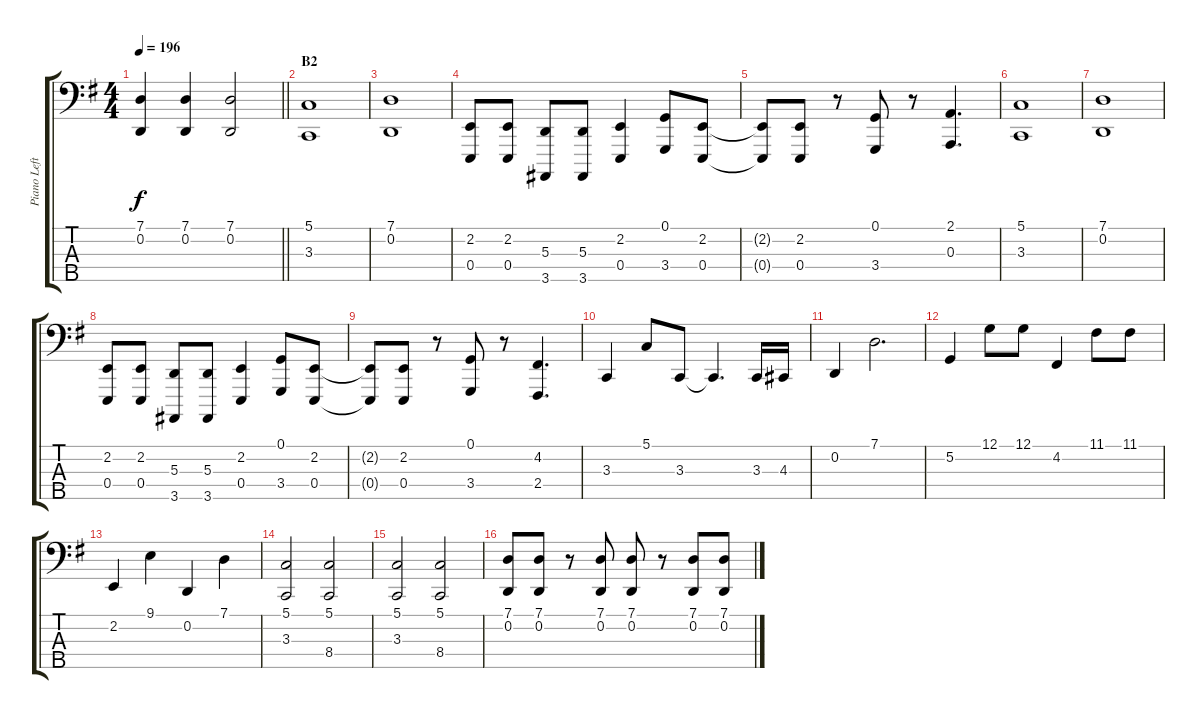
\track ("Piano Left" "Piano Left") {instrument acousticgrandpiano}
\staff {score tabs}
\tuning (G2 D2 A1 E1 G0) {hide}
\ts (4 4)
\tempo 196
\clef f4
\barLineRight lightlight
\ks g
(7.1 0.2).4{dy f} (7.1 0.2).4 (7.1 0.2).2 |
\section ("" "B2")
(5.1 3.3).1 |
(7.1 0.2).1 |
(2.2 0.4).8 (2.2 0.4).8 (5.3 3.5).8 (5.3 3.5).8 (2.2 0.4).4 (0.1 3.4).8 (2.2 0.4).8 |
(2.2{t} 0.4{t}).8 (2.2 0.4).8 r.8 (0.1 3.4).8 r.8 (2.1 0.3).4{d} |
(5.1 3.3).1 |
(7.1 0.2).1 |
(2.2 0.4).8 (2.2 0.4).8 (5.3 3.5).8 (5.3 3.5).8 (2.2 0.4).4 (0.1 3.4).8 (2.2 0.4).8 |
(2.2{t} 0.4{t}).8 (2.2 0.4).8 r.8 (0.1 3.4).8 r.8 (4.2 2.4).4{d} |
3.3.4 5.1.8 3.3.8 3.3{t}.4{d} 3.3.16 4.3.16 |
0.2.4 7.1.2{d} |
5.2.4 12.1.8 12.1.8 4.2.4 11.1.8 11.1.8 |
2.2.4 9.1.4 0.2.4 7.1.4 |
(5.1 3.3).2 (5.1 8.4).2 |
(5.1 3.3).2 (5.1 8.4).2 |
(7.1 0.2).8 (7.1 0.2).8 r.8 (7.1 0.2).8 (7.1 0.2).8 r.8 (7.1 0.2).8 (7.1 0.2).8
